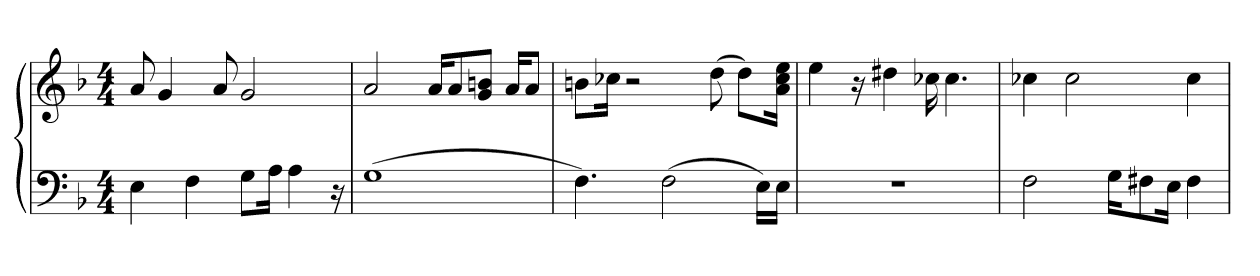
**kern	**kern
*part1	*part1
*staff2	*staff1
*clefF4	*clefG2
*k[b-]	*k[b-]
*M4/4	*M4/4
=1	=1
4E	8a
.	4g
4F	.
.	8a
8G\L	2g
16A\Jk	.
4A	.
16r	.
=2	=2
(1G	2a
.	16a/KL
.	8a/
.	8g/ 8bn/J
.	16a/KL
.	8a/J
=3	=3
4.F)	8bn\L
.	16cc-X\Jk
.	2r
(2F	.
.	(8dd
.	8dd\L)
16E\LL)	.
16E\JJ	16a\ 16cc-\ 16ee\Jk
=4	=4
1r	4ee
.	16r
.	4dd#X
.	16cc-X
.	4.cc-
=5	=5
2F	4cc-X
.	2cc-
16G\KL	.
8F#X\	.
16E\Jk	.
4F#	4cc-
=	=
*-	*-
